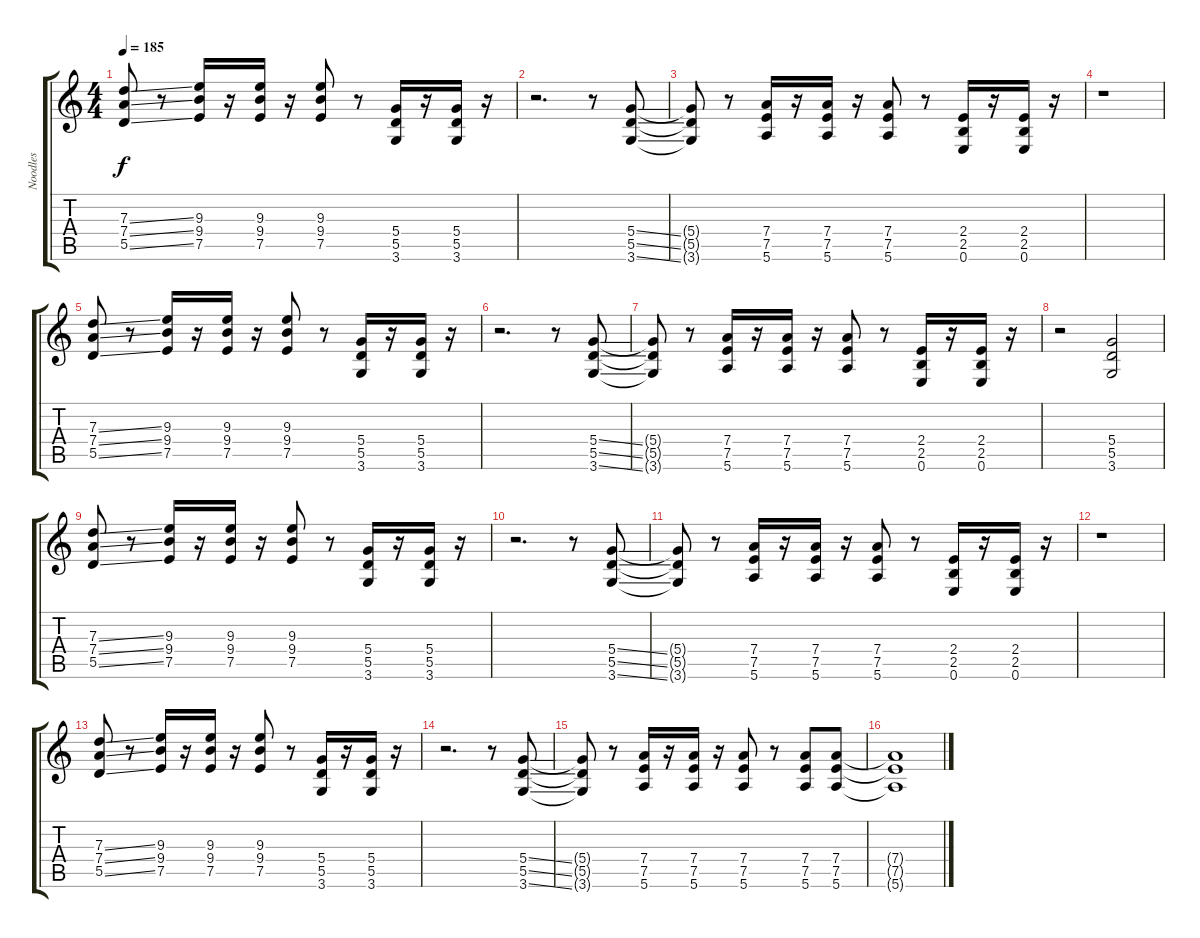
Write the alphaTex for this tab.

\track ("Noodles" "Noodles") {instrument distortionguitar}
\staff {score tabs}
\tuning (E4 B3 G3 D3 A2 E2) {hide}
\ts (4 4)
\tempo 185
\clef g2
\ks c
(7.3{ss} 7.4{ss} 5.5{ss}).8{dy f} r.8 (9.3 9.4 7.5).16 r.16 (9.3 9.4 7.5).16 r.16 (9.3 9.4 7.5).8 r.8 (5.4 5.5 3.6).16 r.16 (5.4 5.5 3.6).16 r.16 |
r.2{d} r.8 (5.4{ss} 5.5{ss} 3.6{ss}).8 |
(5.4{t} 5.5{t} 3.6{t}).8 r.8 (7.4 7.5 5.6).16 r.16 (7.4 7.5 5.6).16 r.16 (7.4 7.5 5.6).8 r.8 (2.4 2.5 0.6).16 r.16 (2.4 2.5 0.6).16 r.16 |
r.1 |
(7.3{ss} 7.4{ss} 5.5{ss}).8 r.8 (9.3 9.4 7.5).16 r.16 (9.3 9.4 7.5).16 r.16 (9.3 9.4 7.5).8 r.8 (5.4 5.5 3.6).16 r.16 (5.4 5.5 3.6).16 r.16 |
r.2{d} r.8 (5.4{ss} 5.5{ss} 3.6{ss}).8 |
(5.4{t} 5.5{t} 3.6{t}).8 r.8 (7.4 7.5 5.6).16 r.16 (7.4 7.5 5.6).16 r.16 (7.4 7.5 5.6).8 r.8 (2.4 2.5 0.6).16 r.16 (2.4 2.5 0.6).16 r.16 |
r.2 (5.4 5.5 3.6).2 |
(7.3{ss} 7.4{ss} 5.5{ss}).8 r.8 (9.3 9.4 7.5).16 r.16 (9.3 9.4 7.5).16 r.16 (9.3 9.4 7.5).8 r.8 (5.4 5.5 3.6).16 r.16 (5.4 5.5 3.6).16 r.16 |
r.2{d} r.8 (5.4{ss} 5.5{ss} 3.6{ss}).8 |
(5.4{t} 5.5{t} 3.6{t}).8 r.8 (7.4 7.5 5.6).16 r.16 (7.4 7.5 5.6).16 r.16 (7.4 7.5 5.6).8 r.8 (2.4 2.5 0.6).16 r.16 (2.4 2.5 0.6).16 r.16 |
r.1 |
(7.3{ss} 7.4{ss} 5.5{ss}).8 r.8 (9.3 9.4 7.5).16 r.16 (9.3 9.4 7.5).16 r.16 (9.3 9.4 7.5).8 r.8 (5.4 5.5 3.6).16 r.16 (5.4 5.5 3.6).16 r.16 |
r.2{d} r.8 (5.4{ss} 5.5{ss} 3.6{ss}).8 |
(5.4{t} 5.5{t} 3.6{t}).8 r.8 (7.4 7.5 5.6).16 r.16 (7.4 7.5 5.6).16 r.16 (7.4 7.5 5.6).8 r.8 (7.4 7.5 5.6).8 (7.4 7.5 5.6).8 |
(7.4{t} 7.5{t} 5.6{t}).1
